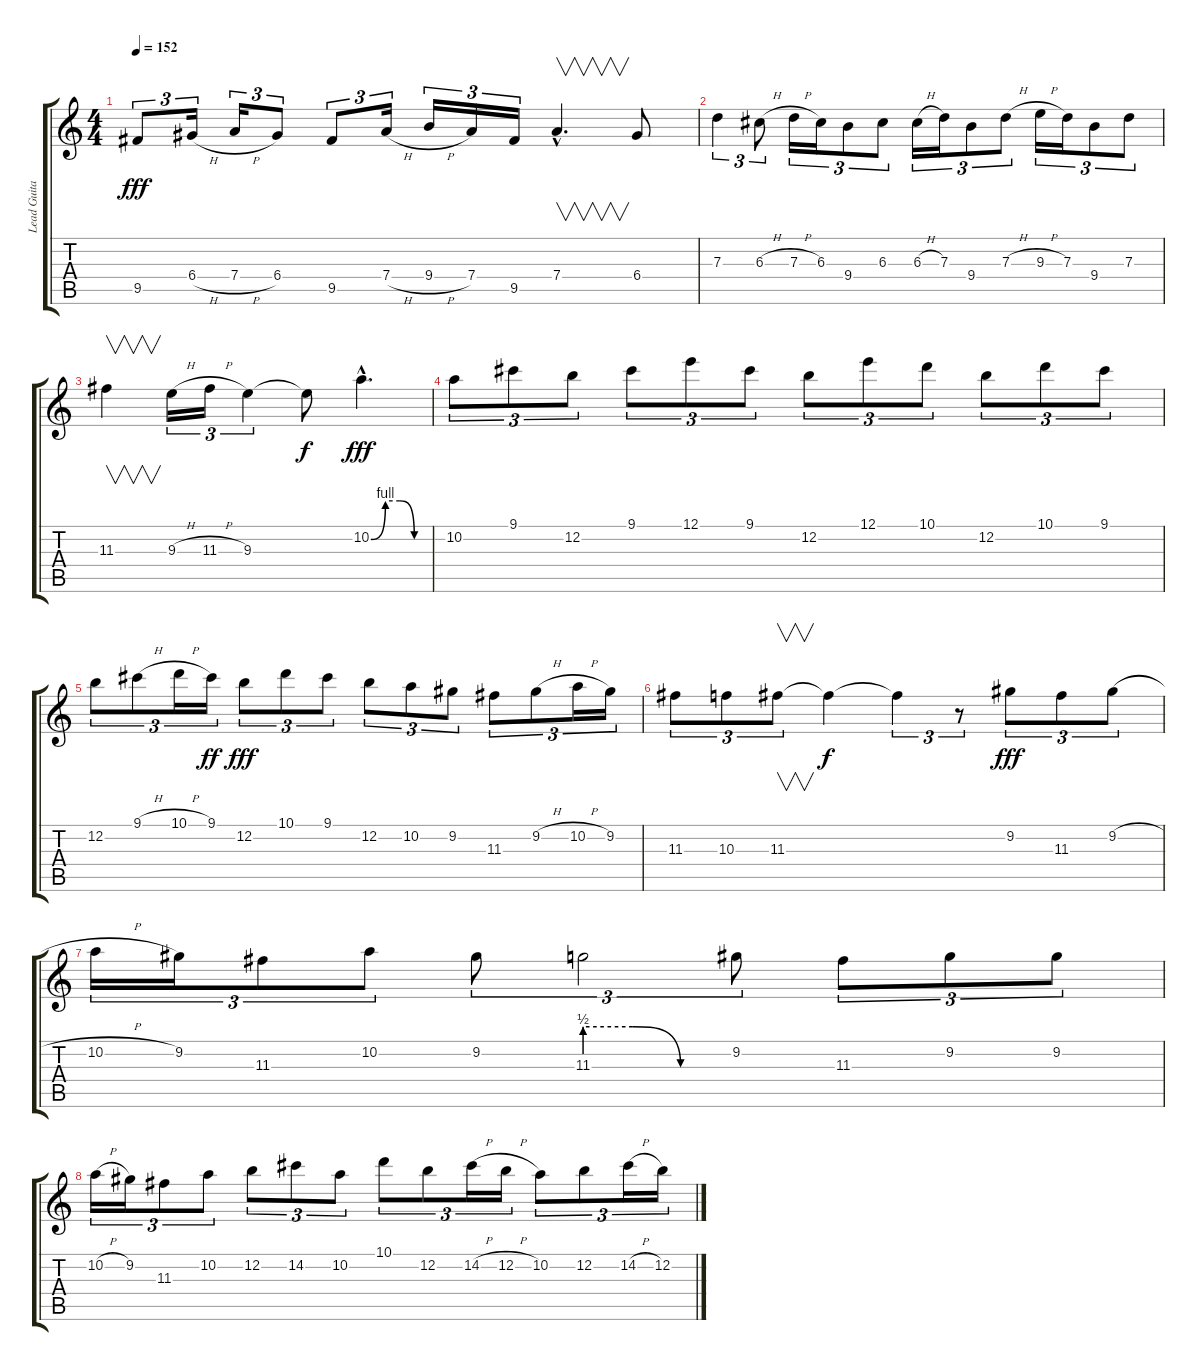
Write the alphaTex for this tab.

\track ("Lead Guitar" "Lead Guita") {instrument overdrivenguitar}
\staff {score tabs}
\tuning (E4 B3 G3 D3 A2 E2) {hide}
\ts (4 4)
\tempo 152
\clef g2
\ks c
9.5.8{tu (3 2) dy fff} 6.4{h}.16{tu (3 2)} 7.4{h}.16{tu (3 2)} 6.4.8{tu (3 2)} 9.5.8{tu (3 2)} 7.4{h}.16{tu (3 2)} 9.4{h}.16{tu (3 2)} 7.4.16{tu (3 2)} 9.5.16{tu (3 2)} 7.4{hac}.4{v d} 6.4.8 |
7.3.4{tu (3 2)} 6.3{h}.8{tu (3 2)} 7.3{h}.16{tu (3 2)} 6.3.16{tu (3 2)} 9.4.8{tu (3 2)} 6.3.8{tu (3 2)} 6.3{h}.16{tu (3 2)} 7.3.16{tu (3 2)} 9.4.8{tu (3 2)} 7.3{h}.8{tu (3 2)} 9.3{h}.16{tu (3 2)} 7.3.16{tu (3 2)} 9.4.8{tu (3 2)} 7.3.8{tu (3 2)} |
11.3.4{v} 9.3{h}.16{tu (3 2)} 11.3{h}.16{tu (3 2)} 9.3.4{tu (3 2)} 9.3{t}.8{dy f} 10.2{be (custom 0 0 15 4 30 4 45 0 60 0) hac}.4{d dy fff} |
10.2.8{tu (3 2)} 9.1.8{tu (3 2)} 12.2.8{tu (3 2)} 9.1.8{tu (3 2)} 12.1.8{tu (3 2)} 9.1.8{tu (3 2)} 12.2.8{tu (3 2)} 12.1.8{tu (3 2)} 10.1.8{tu (3 2)} 12.2.8{tu (3 2)} 10.1.8{tu (3 2)} 9.1.8{tu (3 2)} |
12.2.8{tu (3 2)} 9.1{h}.8{tu (3 2)} 10.1{h}.16{tu (3 2)} 9.1.16{tu (3 2) dy ff} 12.2.8{tu (3 2) dy fff} 10.1.8{tu (3 2)} 9.1.8{tu (3 2)} 12.2.8{tu (3 2)} 10.2.8{tu (3 2)} 9.2.8{tu (3 2)} 11.3.8{tu (3 2)} 9.2{h}.8{tu (3 2)} 10.2{h}.16{tu (3 2)} 9.2.16{tu (3 2)} |
11.3.8{tu (3 2)} 10.3.8{tu (3 2)} 11.3.8{v tu (3 2)} 11.3{t}.4{dy f} 11.3{t}.4{tu (3 2)} r.8{tu (3 2)} 9.2.8{tu (3 2) dy fff} 11.3.8{tu (3 2)} 9.2{h}.8{tu (3 2)} |
10.2{h}.16{tu (3 2)} 9.2.16{tu (3 2)} 11.3.8{tu (3 2)} 10.2.8{tu (3 2)} 9.2.8{tu (3 2)} 11.3{be (custom 0 2 20 2 40 0 60 0)}.2{tu (3 2)} 9.2.8{tu (3 2)} 11.3.8{tu (3 2)} 9.2.8{tu (3 2)} 9.2.8{tu (3 2)} |
10.2{h}.16{tu (3 2)} 9.2.16{tu (3 2)} 11.3.8{tu (3 2)} 10.2.8{tu (3 2)} 12.2.8{tu (3 2)} 14.2.8{tu (3 2)} 10.2.8{tu (3 2)} 10.1.8{tu (3 2)} 12.2.8{tu (3 2)} 14.2{h}.16{tu (3 2)} 12.2{h}.16{tu (3 2)} 10.2.8{tu (3 2)} 12.2.8{tu (3 2)} 14.2{h}.16{tu (3 2)} 12.2{h}.16{tu (3 2)}
